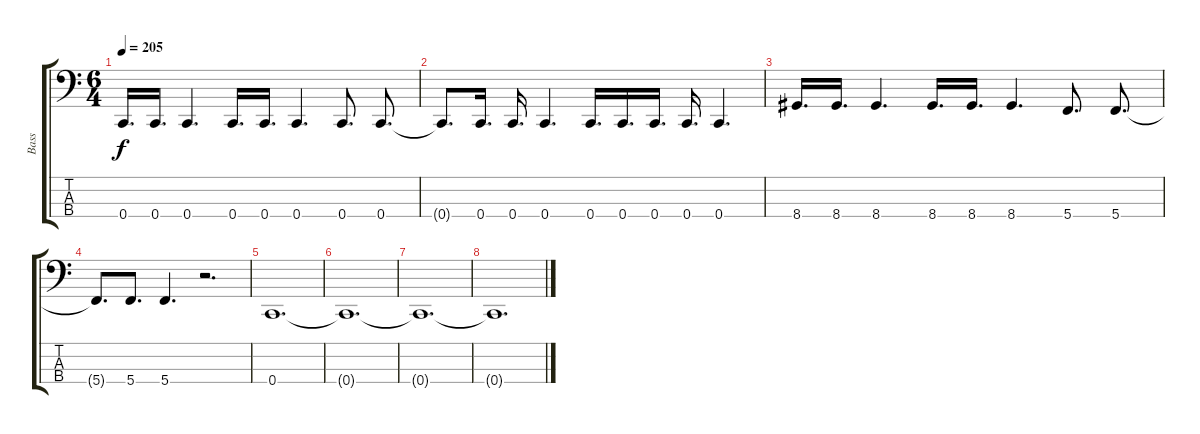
\track ("Bass" "Bass") {instrument slapbass2}
\staff {score tabs}
\tuning (F2 C2 G1 C1) {hide}
\ts (6 4)
\tempo 205
\clef f4
\ks c
0.4.16{d dy f} 0.4.16{d} 0.4.4{d} 0.4.16{d} 0.4.16{d} 0.4.4{d} 0.4.8{d} 0.4.8{d} |
0.4{t}.8{d} 0.4.16{d} 0.4.16{d} 0.4.4{d} 0.4.16{d} 0.4.16{d} 0.4.16{d} 0.4.16{d} 0.4.4{d} |
8.4.16{d} 8.4.16{d} 8.4.4{d} 8.4.16{d} 8.4.16{d} 8.4.4{d} 5.4.8{d} 5.4.8{d} |
5.4{t}.8{d} 5.4.8{d} 5.4.4{d} r.2{d} |
0.4.1{d} |
0.4{t}.1{d} |
0.4{t}.1{d} |
0.4{t}.1{d}
